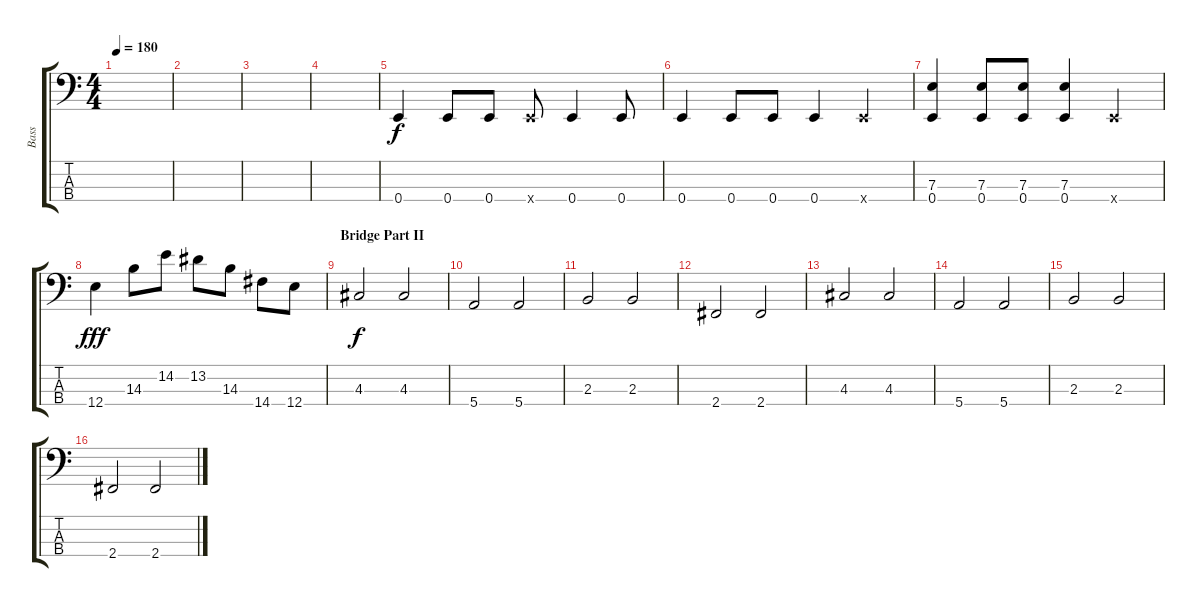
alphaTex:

\track ("Bass " "Bass ") {instrument electricbasspick}
\staff {score tabs}
\tuning (G2 D2 A1 E1) {hide}
\ts (4 4)
\tempo 180
\clef f4
\ks c
|
|
|
|
0.4.4{dy f} 0.4.8 0.4.8 0.4{x}.8 0.4.4 0.4.8 |
0.4.4 0.4.8 0.4.8 0.4.4 0.4{x}.4 |
(7.3 0.4).4 (7.3 0.4).8 (7.3 0.4).8 (7.3 0.4).4 0.4{x}.4 |
12.4.4{dy fff} 14.3.8 14.2.8 13.2.8 14.3.8 14.4.8 12.4.8 |
\section ("" "Bridge Part II")
4.3.2{dy f} 4.3.2 |
5.4.2 5.4.2 |
2.3.2 2.3.2 |
2.4.2 2.4.2 |
4.3.2 4.3.2 |
5.4.2 5.4.2 |
2.3.2 2.3.2 |
2.4.2 2.4.2
